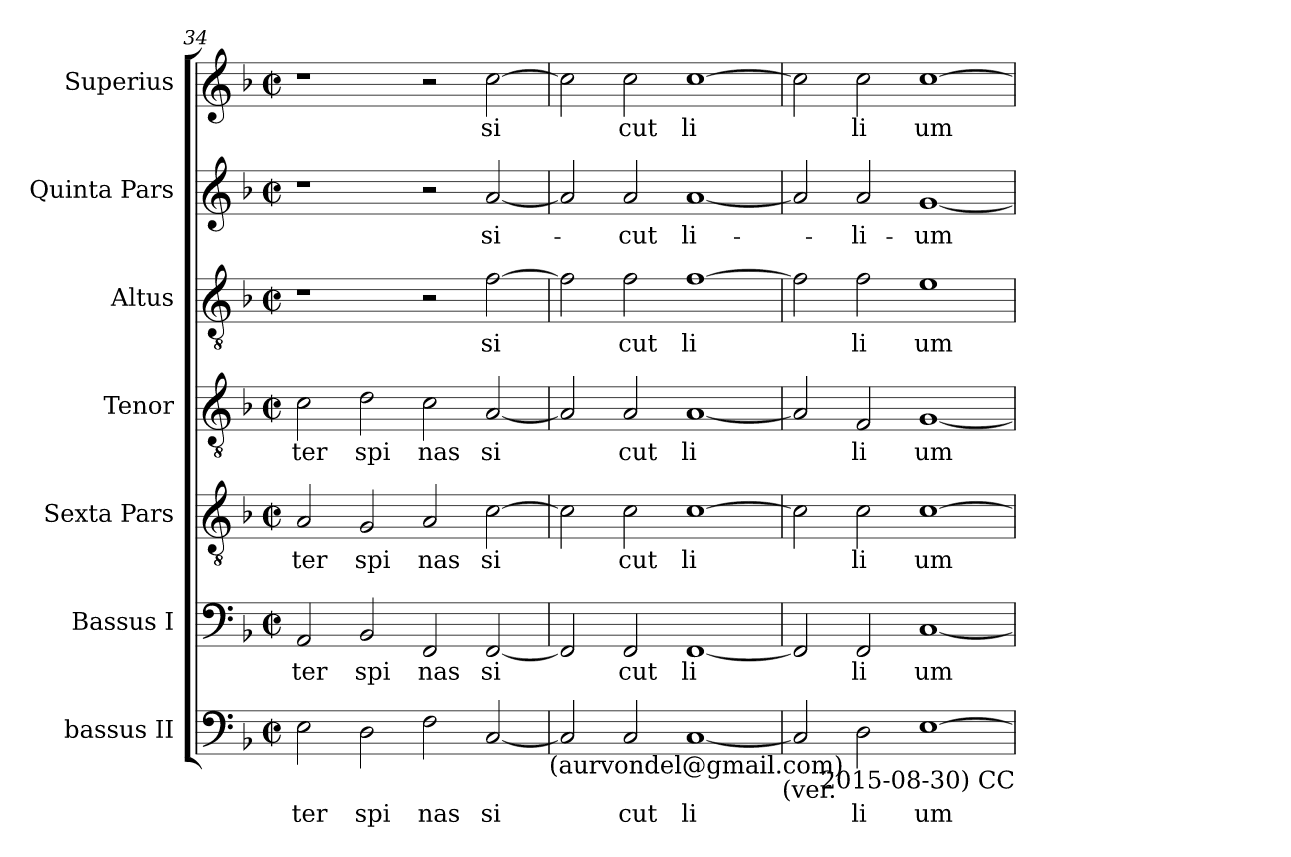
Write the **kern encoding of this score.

**kern	**text	**kern	**text	**kern	**text	**kern	**text	**kern	**text	**kern	**text	**kern	**text
*part7	*part7	*part6	*part6	*part5	*part5	*part4	*part4	*part3	*part3	*part2	*part2	*part1	*part1
*staff7	*staff7	*staff6	*staff6	*staff5	*staff5	*staff4	*staff4	*staff3	*staff3	*staff2	*staff2	*staff1	*staff1
*I"bassus II	*	*I"Bassus I	*	*I"Sexta Pars	*	*I"Tenor	*	*I"Altus	*	*I"Quinta Pars	*	*I"Superius	*
*clefF4	*	*clefF4	*	*clefGv2	*	*clefGv2	*	*clefGv2	*	*clefG2	*	*clefG2	*
*k[b-]	*	*k[b-]	*	*k[b-]	*	*k[b-]	*	*k[b-]	*	*k[b-]	*	*k[b-]	*
*F:	*	*F:	*	*F:	*	*F:	*	*F:	*	*F:	*	*F:	*
*M2/2	*	*M2/2	*	*M2/2	*	*M2/2	*	*M2/2	*	*M2/2	*	*M2/2	*
*met(c|)	*	*met(c|)	*	*met(c|)	*	*met(c|)	*	*met(c|)	*	*met(c|)	*	*met(c|)	*
=34	=34	=34	=34	=34	=34	=34	=34	=34	=34	=34	=34	=34	=34
!	!LO:LY:b:cj	!	!LO:LY:b:cj	!	!LO:LY:b:cj	!	!LO:LY:b:cj	!	!	!	!	!	!
2E\	ter	2AA/	ter	2A/	ter	2c\	ter	1r	.	1r	.	1r	.
!	!LO:LY:b:cj	!	!LO:LY:b:cj	!	!LO:LY:b:cj	!	!LO:LY:b:cj	!	!	!	!	!	!
2D\	spi	2BB-/	spi	2G/	spi	2d\	spi	.	.	.	.	.	.
!	!LO:LY:b:cj	!	!LO:LY:b:cj	!	!LO:LY:b:cj	!	!LO:LY:b:cj	!	!	!	!	!	!
2F\	nas	2FF/	nas	2A/	nas	2c\	nas	2r	.	2r	.	2r	.
!	!LO:LY:b:cj	!	!LO:LY:b:cj	!	!LO:LY:b:cj	!	!LO:LY:b:cj	!	!LO:LY:b:cj	!	!LO:LY:b:cj	!	!LO:LY:b:cj
[<2C/	si	[<2FF/	si	[>2c\	si	[<2A/	si	[>2f\	si	[<2a/	si-	[>2cc\	si
!LO:TX:b:t=(aurvondel@gmail.com)	!	!	!	!	!	!	!	!	!	!	!	!	!
=35	=35	=35	=35	=35	=35	=35	=35	=35	=35	=35	=35	=35	=35
2C/]	.	2FF/]	.	2c\]	.	2A/]	.	2f\]	.	2a/]	.	2cc\]	.
!	!LO:LY:b:cj	!	!LO:LY:b:cj	!	!LO:LY:b:cj	!	!LO:LY:b:cj	!	!LO:LY:b:cj	!	!LO:LY:b:cj	!	!LO:LY:b:cj
2C/	cut	2FF/	cut	2c\	cut	2A/	cut	2f\	cut	2a/	-cut	2cc\	cut
!	!LO:LY:b:cj	!	!LO:LY:b:cj	!	!LO:LY:b:cj	!	!LO:LY:b:cj	!	!LO:LY:b:cj	!	!LO:LY:b:cj	!	!LO:LY:b:cj
[<1C	li	[<1FF	li	[>1c	li	[<1A	li	[>1f	li	[<1a	li-	[>1cc	li
!LO:TX:b:t=(ver.	!	!	!	!	!	!	!	!	!	!	!	!	!
=36	=36	=36	=36	=36	=36	=36	=36	=36	=36	=36	=36	=36	=36
2C/]	.	2FF/]	.	2c\]	.	2A/]	.	2f\]	.	2a/]	.	2cc\]	.
!	!LO:LY:b:cj	!	!LO:LY:b:cj	!	!LO:LY:b:cj	!	!LO:LY:b:cj	!	!LO:LY:b:cj	!	!LO:LY:b:cj	!	!LO:LY:b:cj
2D\	li	2FF/	li	2c\	li	2F/	li	2f\	li	2a/	-li-	2cc\	li
!	!LO:LY:b:cj	!	!LO:LY:b:cj	!	!LO:LY:b:cj	!	!LO:LY:b:cj	!	!LO:LY:b:cj	!	!LO:LY:b:cj	!	!LO:LY:b:cj
[>1E	um	[<1C	um	[>1c	um	[<1G	um	1e	um	[<1g	-um	[>1cc	um
!LO:TX:b:t=2015-08-30) CC	!	!	!	!	!	!	!	!	!	!	!	!	!
=	=	=	=	=	=	=	=	=	=	=	=	=	=
*-	*-	*-	*-	*-	*-	*-	*-	*-	*-	*-	*-	*-	*-
